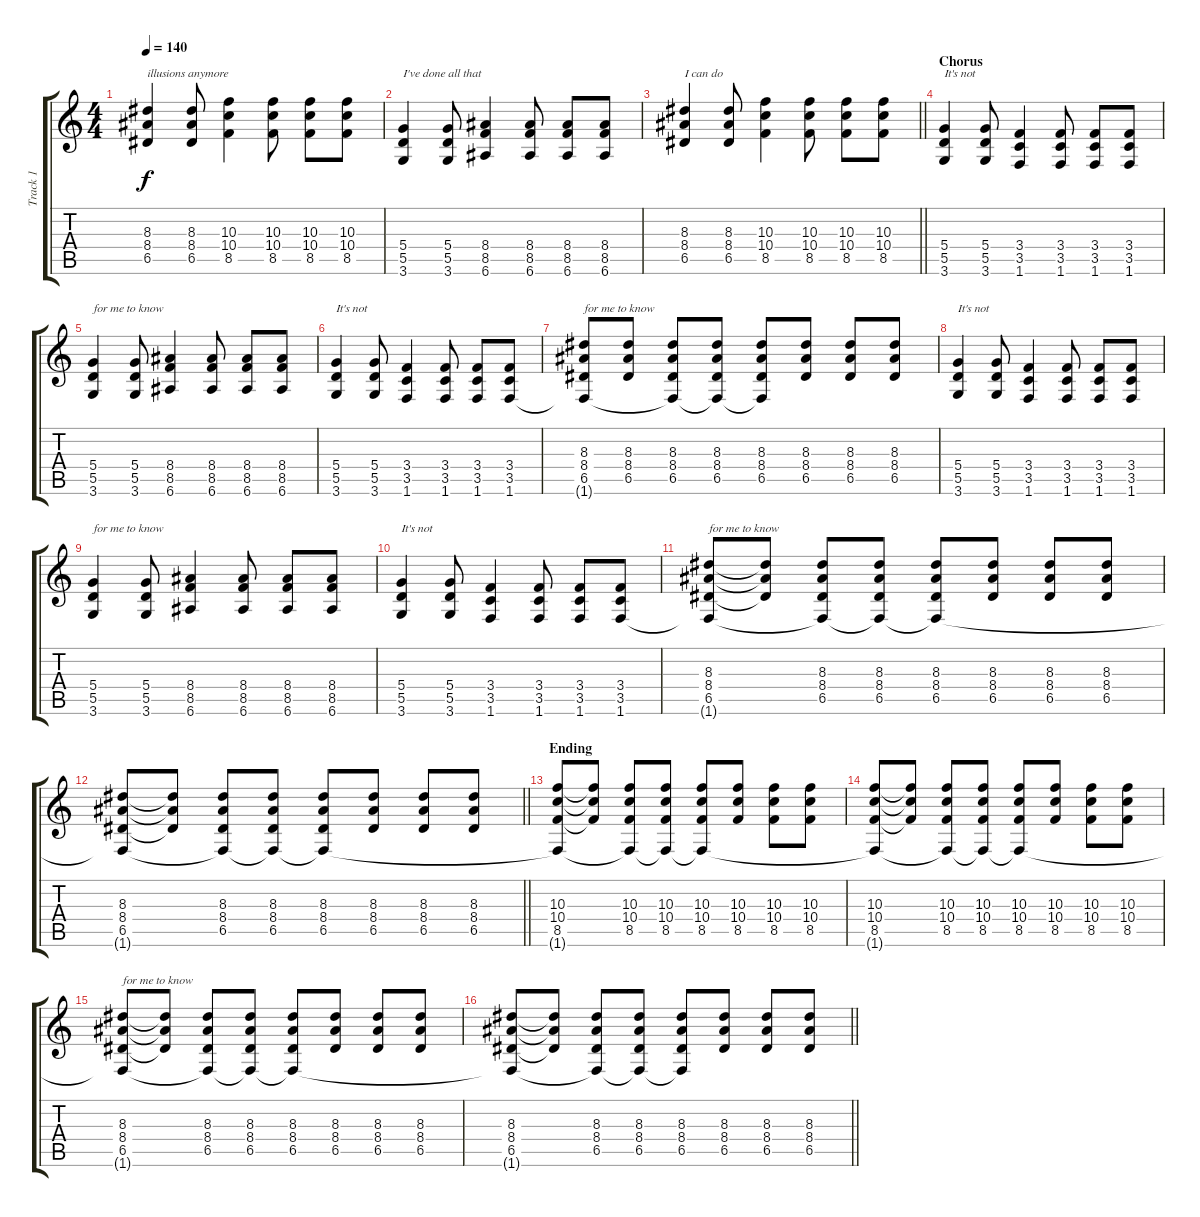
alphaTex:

\track ("Track 1" "Track 1") {instrument distortionguitar}
\staff {score tabs}
\tuning (E4 B3 G3 D3 A2 E2) {hide}
\ts (4 4)
\tempo 140
\clef g2
\ks c
(8.3 8.4 6.5).4{txt "illusions anymore" dy f} (8.3 8.4 6.5).8 (10.3 10.4 8.5).4 (10.3 10.4 8.5).8 (10.3 10.4 8.5).8 (10.3 10.4 8.5).8 |
(5.4 5.5 3.6).4{txt "I've done all that"} (5.4 5.5 3.6).8 (8.4 8.5 6.6).4 (8.4 8.5 6.6).8 (8.4 8.5 6.6).8 (8.4 8.5 6.6).8 |
\barLineRight lightlight
(8.3 8.4 6.5).4{txt "I can do"} (8.3 8.4 6.5).8 (10.3 10.4 8.5).4 (10.3 10.4 8.5).8 (10.3 10.4 8.5).8 (10.3 10.4 8.5).8 |
\section ("" "Chorus")
(5.4 5.5 3.6).4{txt "It's not"} (5.4 5.5 3.6).8 (3.4 3.5 1.6).4 (3.4 3.5 1.6).8 (3.4 3.5 1.6).8 (3.4 3.5 1.6).8 |
(5.4 5.5 3.6).4{txt "for me to know"} (5.4 5.5 3.6).8 (8.4 8.5 6.6).4 (8.4 8.5 6.6).8 (8.4 8.5 6.6).8 (8.4 8.5 6.6).8 |
(5.4 5.5 3.6).4{txt "It's not"} (5.4 5.5 3.6).8 (3.4 3.5 1.6).4 (3.4 3.5 1.6).8 (3.4 3.5 1.6).8 (3.4 3.5 1.6).8 |
(8.3 8.4 6.5 1.6{t}).8{txt "for me to know"} (8.3 8.4 6.5).8 (8.3 8.4 6.5 1.6{t}).8 (8.3 8.4 6.5 1.6{t}).8 (8.3 8.4 6.5 1.6{t}).8 (8.3 8.4 6.5).8 (8.3 8.4 6.5).8 (8.3 8.4 6.5).8 |
(5.4 5.5 3.6).4{txt "It's not"} (5.4 5.5 3.6).8 (3.4 3.5 1.6).4 (3.4 3.5 1.6).8 (3.4 3.5 1.6).8 (3.4 3.5 1.6).8 |
(5.4 5.5 3.6).4{txt "for me to know"} (5.4 5.5 3.6).8 (8.4 8.5 6.6).4 (8.4 8.5 6.6).8 (8.4 8.5 6.6).8 (8.4 8.5 6.6).8 |
(5.4 5.5 3.6).4{txt "It's not"} (5.4 5.5 3.6).8 (3.4 3.5 1.6).4 (3.4 3.5 1.6).8 (3.4 3.5 1.6).8 (3.4 3.5 1.6).8 |
(8.3 8.4 6.5 1.6{t}).8{txt "for me to know"} (8.3{t} 8.4{t} 6.5{t}).8 (8.3 8.4 6.5 1.6{t}).8 (8.3 8.4 6.5 1.6{t}).8 (8.3 8.4 6.5 1.6{t}).8 (8.3 8.4 6.5).8 (8.3 8.4 6.5).8 (8.3 8.4 6.5).8 |
\barLineRight lightlight
(8.3 8.4 6.5 1.6{t}).8 (8.3{t} 8.4{t} 6.5{t}).8 (8.3 8.4 6.5 1.6{t}).8 (8.3 8.4 6.5 1.6{t}).8 (8.3 8.4 6.5 1.6{t}).8 (8.3 8.4 6.5).8 (8.3 8.4 6.5).8 (8.3 8.4 6.5).8 |
\section ("" "Ending")
(10.3 10.4 8.5 1.6{t}).8 (10.3{t} 10.4{t} 8.5{t}).8 (10.3 10.4 8.5 1.6{t}).8 (10.3 10.4 8.5 1.6{t}).8 (10.3 10.4 8.5 1.6{t}).8 (10.3 10.4 8.5).8 (10.3 10.4 8.5).8 (10.3 10.4 8.5).8 |
(10.3 10.4 8.5 1.6{t}).8 (10.3{t} 10.4{t} 8.5{t}).8 (10.3 10.4 8.5 1.6{t}).8 (10.3 10.4 8.5 1.6{t}).8 (10.3 10.4 8.5 1.6{t}).8 (10.3 10.4 8.5).8 (10.3 10.4 8.5).8 (10.3 10.4 8.5).8 |
(8.3 8.4 6.5 1.6{t}).8{txt "for me to know"} (8.3{t} 8.4{t} 6.5{t}).8 (8.3 8.4 6.5 1.6{t}).8 (8.3 8.4 6.5 1.6{t}).8 (8.3 8.4 6.5 1.6{t}).8 (8.3 8.4 6.5).8 (8.3 8.4 6.5).8 (8.3 8.4 6.5).8 |
\barLineRight lightlight
(8.3 8.4 6.5 1.6{t}).8 (8.3{t} 8.4{t} 6.5{t}).8 (8.3 8.4 6.5 1.6{t}).8 (8.3 8.4 6.5 1.6{t}).8 (8.3 8.4 6.5 1.6{t}).8 (8.3 8.4 6.5).8 (8.3 8.4 6.5).8 (8.3 8.4 6.5).8
